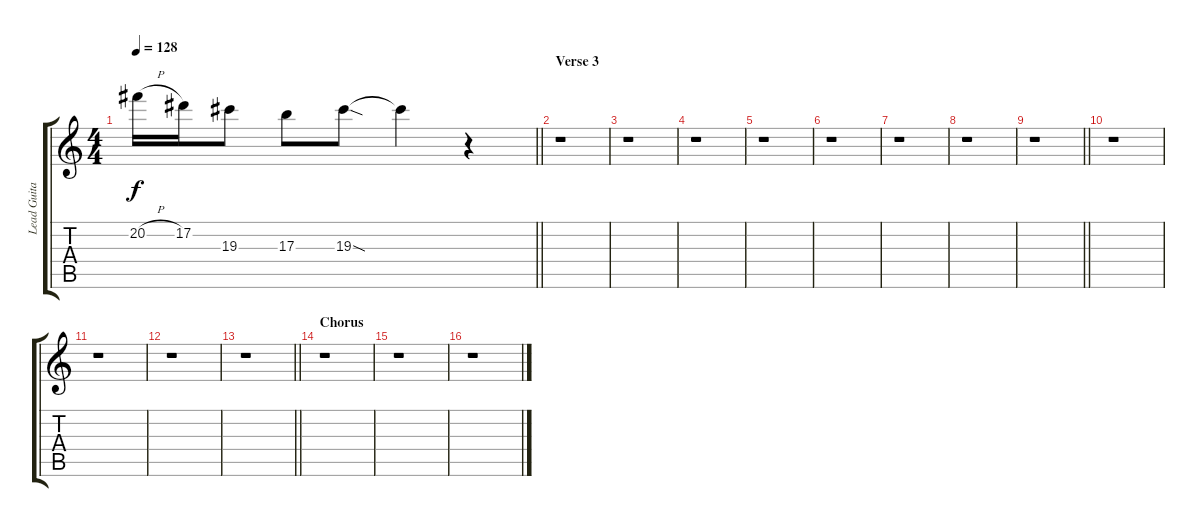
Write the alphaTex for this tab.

\track ("Lead Guitar [Robbin Crosby]" "Lead Guita") {instrument distortionguitar}
\staff {score tabs}
\tuning (Eb4 Bb3 Gb3 Db3 Ab2 Eb2) {hide}
\ts (4 4)
\tempo 128
\clef g2
\barLineRight lightlight
\ks c
20.2{h}.16{dy f} 17.2.16 19.3.8 17.3.8 19.3{sod}.8 19.3{t}.4 r.4 |
\section ("" "Verse 3")
r.1 |
r.1 |
r.1 |
r.1 |
r.1 |
r.1 |
r.1 |
\barLineRight lightlight
r.1 |
r.1 |
r.1 |
r.1 |
\barLineRight lightlight
r.1 |
\section ("" "Chorus")
r.1 |
r.1 |
r.1
